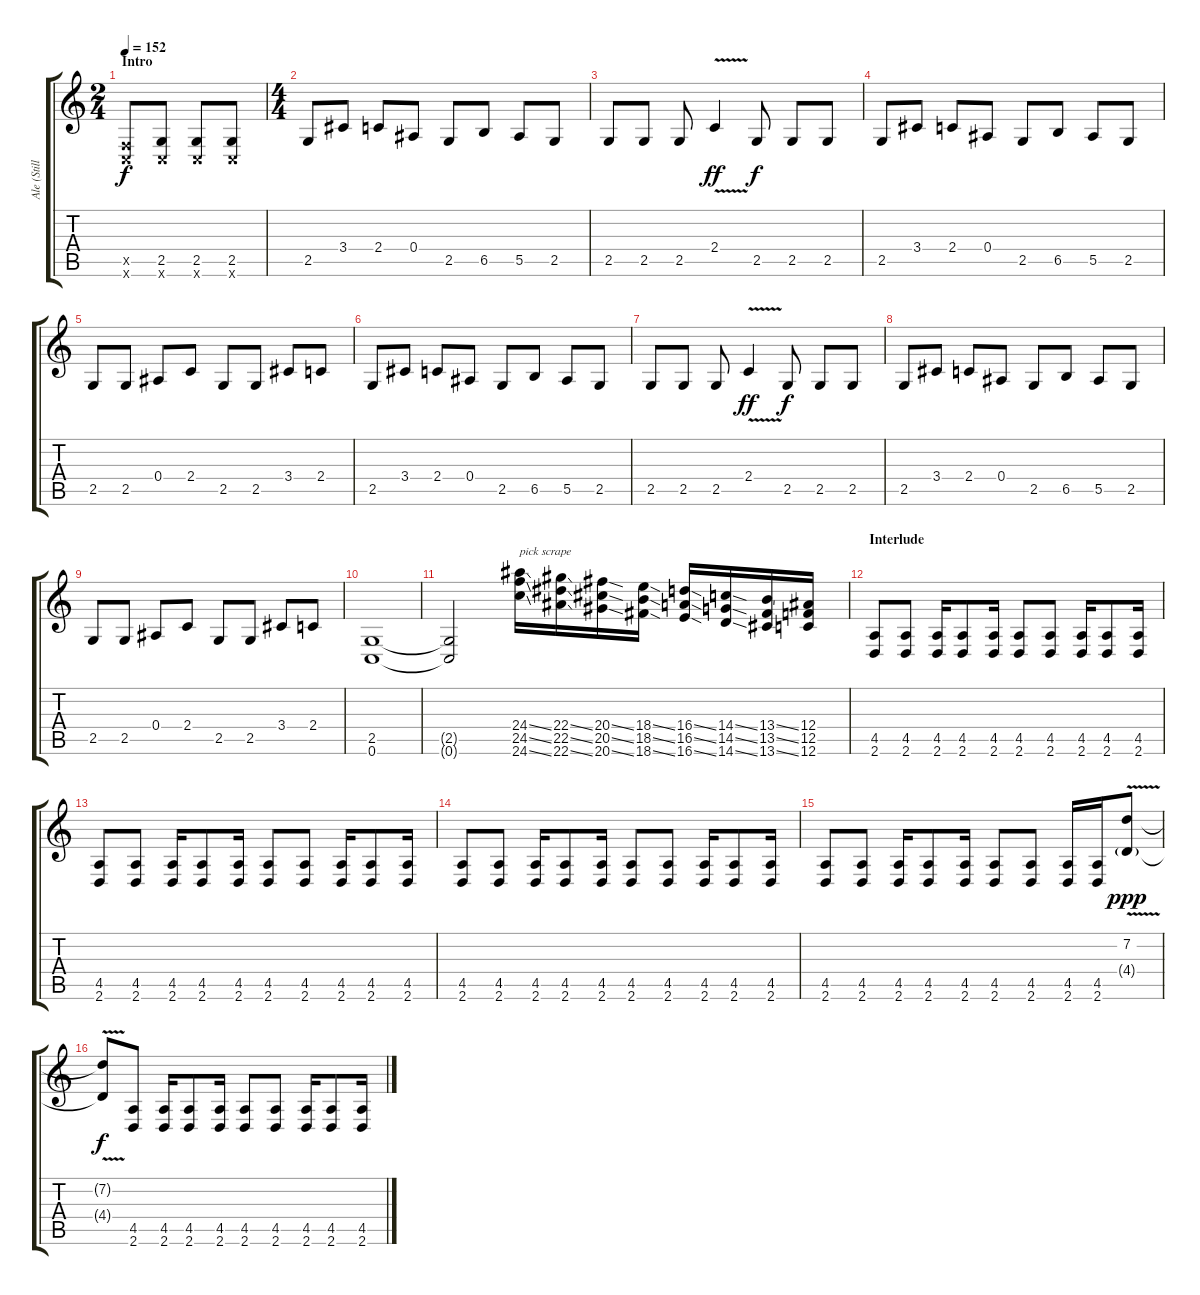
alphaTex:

\track ("Ale (Still on cd)" "Ale (Still") {instrument distortionguitar}
\staff {score tabs}
\tuning (C4 G3 Eb3 Bb2 F2 C2) {hide}
\ts (2 4)
\section ("" "Intro")
\tempo 152
\clef g2
\ks c
(0.5{x} 0.6{x}).8{dy f instrument distortionguitar} (2.5 0.6{x}).8 (2.5 0.6{x}).8 (2.5 0.6{x}).8 |
\ts (4 4)
2.5.8 3.4.8 2.4.8 0.4.8 2.5.8 6.5.8 5.5.8 2.5.8 |
2.5.8 2.5.8 2.5.8 2.4{v}.4{dy ff instrument guitarharmonics} 2.5.8{dy f instrument distortionguitar} 2.5.8 2.5.8 |
2.5.8 3.4.8 2.4.8 0.4.8 2.5.8 6.5.8 5.5.8 2.5.8 |
2.5.8 2.5.8 0.4.8 2.4.8 2.5.8 2.5.8 3.4.8 2.4.8 |
2.5.8 3.4.8 2.4.8 0.4.8 2.5.8 6.5.8 5.5.8 2.5.8 |
2.5.8 2.5.8 2.5.8 2.4{v}.4{dy ff instrument guitarharmonics} 2.5.8{dy f instrument distortionguitar} 2.5.8 2.5.8 |
2.5.8 3.4.8 2.4.8 0.4.8 2.5.8 6.5.8 5.5.8 2.5.8 |
2.5.8 2.5.8 0.4.8 2.4.8 2.5.8 2.5.8 3.4.8 2.4.8 |
(2.5 0.6).1 |
(2.5{t} 0.6{t}).2 (24.4{ss} 24.5{ss} 24.6{ss}).16{txt "pick scrape" instrument guitarfretnoise} (22.4{ss} 22.5{ss} 22.6{ss}).16 (20.4{ss} 20.5{ss} 20.6{ss}).16 (18.4{ss} 18.5{ss} 18.6{ss}).16 (16.4{ss} 16.5{ss} 16.6{ss}).16 (14.4{ss} 14.5{ss} 14.6{ss}).16 (13.4{ss} 13.5{ss} 13.6{ss}).16 (12.4 12.5 12.6).16 |
\section ("" "Interlude")
(4.5 2.6).8{instrument distortionguitar} (4.5 2.6).8 (4.5 2.6).16 (4.5 2.6).8 (4.5 2.6).16 (4.5 2.6).8 (4.5 2.6).8 (4.5 2.6).16 (4.5 2.6).8 (4.5 2.6).16 |
(4.5 2.6).8 (4.5 2.6).8 (4.5 2.6).16 (4.5 2.6).8 (4.5 2.6).16 (4.5 2.6).8 (4.5 2.6).8 (4.5 2.6).16 (4.5 2.6).8 (4.5 2.6).16 |
(4.5 2.6).8 (4.5 2.6).8 (4.5 2.6).16 (4.5 2.6).8 (4.5 2.6).16 (4.5 2.6).8 (4.5 2.6).8 (4.5 2.6).16 (4.5 2.6).8 (4.5 2.6).16 |
(4.5 2.6).8 (4.5 2.6).8 (4.5 2.6).16 (4.5 2.6).8 (4.5 2.6).16 (4.5 2.6).8 (4.5 2.6).8 (4.5 2.6).16 (4.5 2.6).16 (7.2{v} 4.4{v g}).8{dy ppp instrument guitarharmonics} |
(7.2{t} 4.4{t}).8{dy f} (4.5 2.6).8{instrument distortionguitar} (4.5 2.6).16 (4.5 2.6).8 (4.5 2.6).16 (4.5 2.6).8 (4.5 2.6).8 (4.5 2.6).16 (4.5 2.6).8 (4.5 2.6).16
